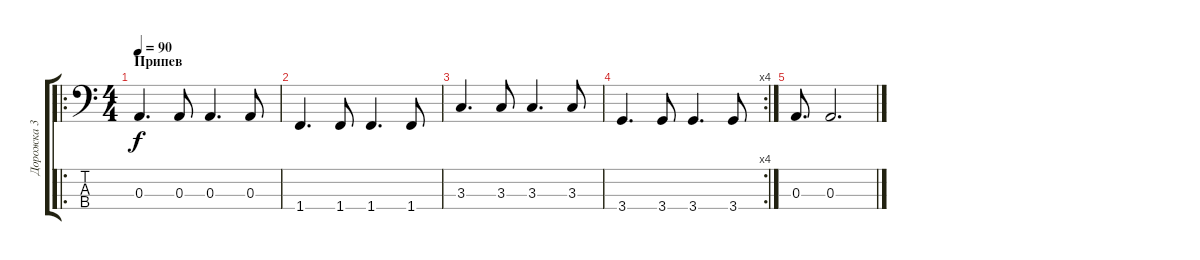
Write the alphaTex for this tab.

\track ("Дорожка 3" "Дорожка 3") {instrument electricbasspick}
\staff {score tabs}
\tuning (G2 D2 A1 E1) {hide}
\ro
\ts (4 4)
\section ("" "Припев")
\tempo 90
\clef f4
\ks c
0.3.4{d dy f} 0.3.8 0.3.4{d} 0.3.8 |
1.4.4{d} 1.4.8 1.4.4{d} 1.4.8 |
3.3.4{d} 3.3.8 3.3.4{d} 3.3.8 |
\rc 4
3.4.4{d} 3.4.8 3.4.4{d} 3.4.8 |
0.3.8{d} 0.3.2{d}
